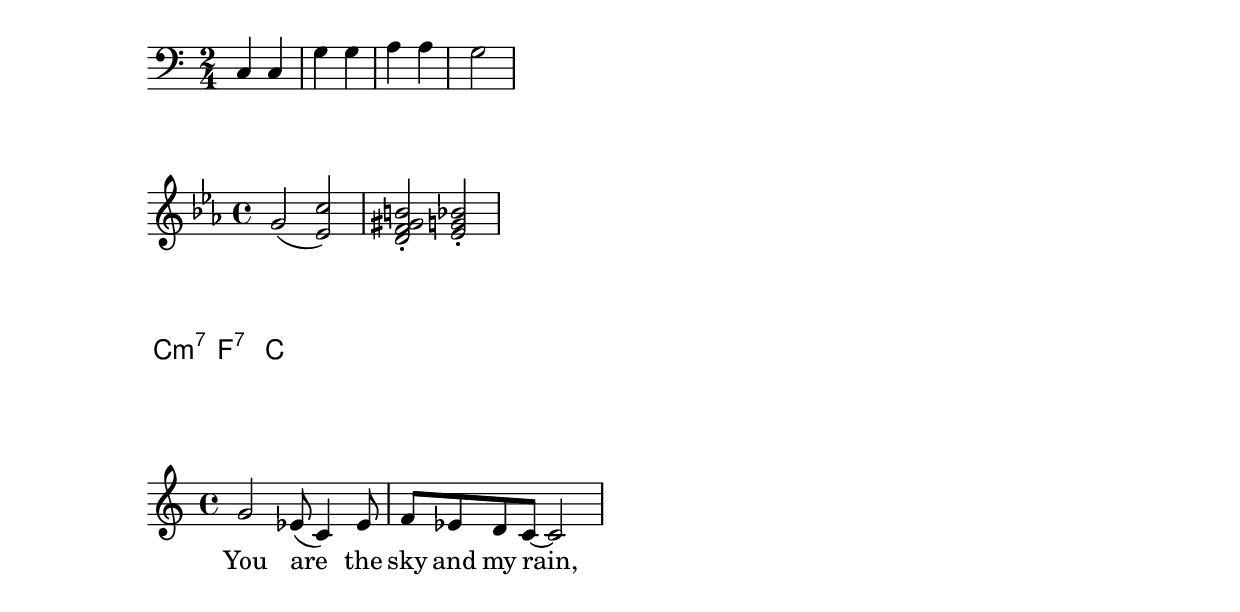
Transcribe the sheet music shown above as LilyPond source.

\version "2.18.2"
% abc.ly
{
    \time 2/4
    \clef bass
    c4 c g g a a g2
}

\relative c'' {
    \key c \minor
    g(
    <ees c'>)
    <d f gis b>-.
    <ees g bes>-.
}

  \chords {
      c1:m7 f2:7 c2
  }
  \relative c'' {
      g2 es8( c4) es8
      f8 es d c~ c2
  }
  \addlyrics{
      You are
      the sky and my rain,
  }